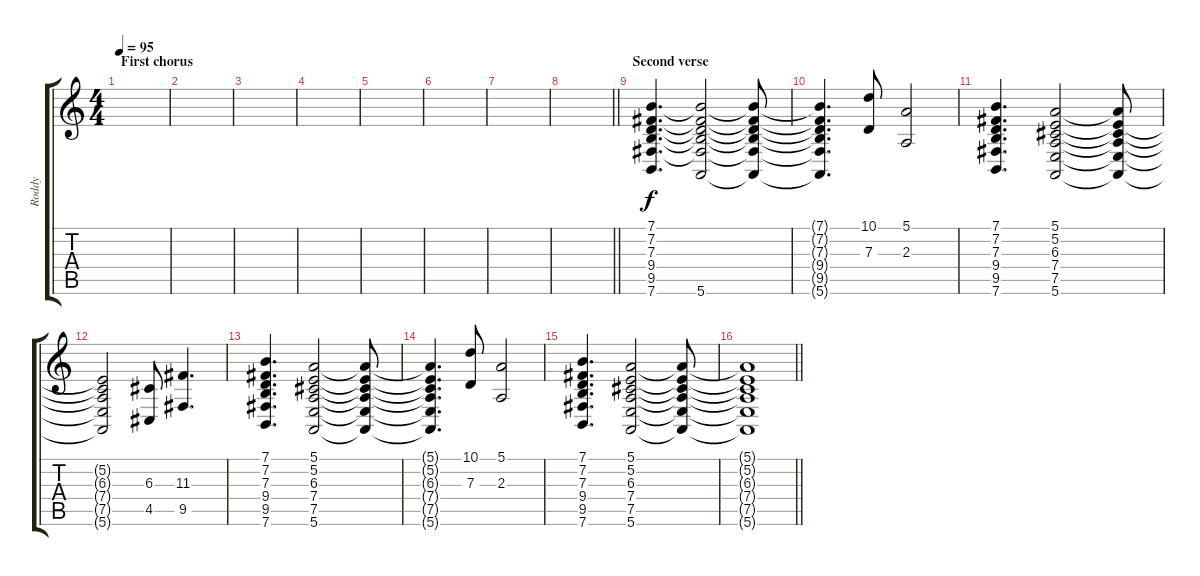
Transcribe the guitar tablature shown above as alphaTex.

\track ("Roddy" "Roddy") {instrument synthstrings1}
\staff {score tabs}
\tuning (E4 B3 G3 D3 A2 E2) {hide}
\ts (4 4)
\section ("" "First chorus")
\tempo 95
\clef g2
\ks c
|
|
|
|
|
|
|
\barLineRight lightlight
|
\section ("" "Second verse")
(7.1 7.2 7.3 9.4 9.5 7.6).4{d} (7.1{t} 7.2{t} 7.3{t} 9.4{t} 9.5{t} 5.6).2 (7.1{t} 7.2{t} 7.3{t} 9.4{t} 9.5{t} 5.6{t}).8 |
(7.1{t} 7.2{t} 7.3{t} 9.4{t} 9.5{t} 5.6{t}).4{d} (10.1 7.3).8 (5.1 2.3).2 |
(7.1 7.2 7.3 9.4 9.5 7.6).4{d} (5.1 5.2 6.3 7.4 7.5 5.6).2 (5.1{t} 5.2{t} 6.3{t} 7.4{t} 7.5{t} 5.6{t}).8 |
(5.2{t} 6.3{t} 7.4{t} 7.5{t} 5.6{t}).2 (6.3 4.5).8 (11.3 9.5).4{d} |
(7.1 7.2 7.3 9.4 9.5 7.6).4{d} (5.1 5.2 6.3 7.4 7.5 5.6).2 (5.1{t} 5.2{t} 6.3{t} 7.4{t} 7.5{t} 5.6{t}).8 |
(5.1{t} 5.2{t} 6.3{t} 7.4{t} 7.5{t} 5.6{t}).4{d} (10.1 7.3).8 (5.1 2.3).2 |
(7.1 7.2 7.3 9.4 9.5 7.6).4{d} (5.1 5.2 6.3 7.4 7.5 5.6).2 (5.1{t} 5.2{t} 6.3{t} 7.4{t} 7.5{t} 5.6{t}).8 |
\barLineRight lightlight
(5.1{t} 5.2{t} 6.3{t} 7.4{t} 7.5{t} 5.6{t}).1
